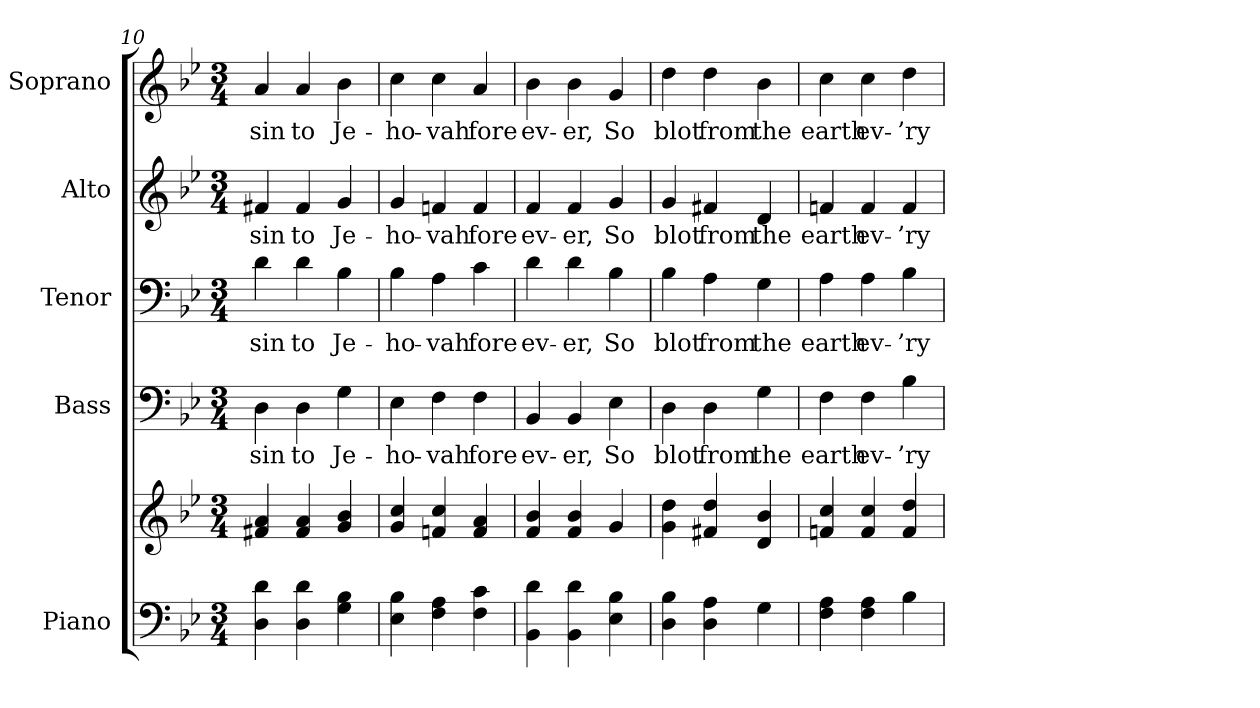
**kern	**kern	**kern	**text	**kern	**text	**kern	**text	**kern	**text
*part5	*part5	*part4	*part4	*part3	*part3	*part2	*part2	*part1	*part1
*staff6	*staff5	*staff4	*staff4	*staff3	*staff3	*staff2	*staff2	*staff1	*staff1
*I"Piano	*	*I"Bass	*	*I"Tenor	*	*I"Alto	*	*I"Soprano	*
*I'Pno.	*	*I'B.	*	*I'T.	*	*I'A.	*	*I'S.	*
*clefF4	*clefG2	*clefF4	*	*clefF4	*	*clefG2	*	*clefG2	*
*k[b-e-]	*k[b-e-]	*k[b-e-]	*	*k[b-e-]	*	*k[b-e-]	*	*k[b-e-]	*
*B-:	*B-:	*B-:	*	*B-:	*	*B-:	*	*B-:	*
*M3/4	*M3/4	*M3/4	*	*M3/4	*	*M3/4	*	*M3/4	*
=10	=10	=10	=10	=10	=10	=10	=10	=10	=10
!	!	!	!LO:LY:b:color=#000000	!	!	!	!	!	!
!	!	!	!	!	!LO:LY:b:color=#000000	!	!	!	!
!	!	!	!	!	!	!	!LO:LY:b:color=#000000	!	!
!	!	!	!	!	!	!	!	!	!LO:LY:b:color=#000000
4Di\ 4di	4f#Xi/ 4ai	4Di\	sin	4di\	sin	4f#Xi/	sin	4ai/	sin
!	!	!	!LO:LY:b:color=#000000	!	!	!	!	!	!
!	!	!	!	!	!LO:LY:b:color=#000000	!	!	!	!
!	!	!	!	!	!	!	!LO:LY:b:color=#000000	!	!
!	!	!	!	!	!	!	!	!	!LO:LY:b:color=#000000
4Di\ 4di	4f#i/ 4ai	4Di\	to	4di\	to	4f#i/	to	4ai/	to
!	!	!	!LO:LY:b:color=#000000	!	!	!	!	!	!
!	!	!	!	!	!LO:LY:b:color=#000000	!	!	!	!
!	!	!	!	!	!	!	!LO:LY:b:color=#000000	!	!
!	!	!	!	!	!	!	!	!	!LO:LY:b:color=#000000
4Gi\ 4B-i	4gi/ 4b-i	4Gi\	Je-	4B-i\	Je-	4gi/	Je-	4b-i\	Je-
=11	=11	=11	=11	=11	=11	=11	=11	=11	=11
!	!	!	!LO:LY:b:color=#000000	!	!	!	!	!	!
!	!	!	!	!	!LO:LY:b:color=#000000	!	!	!	!
!	!	!	!	!	!	!	!LO:LY:b:color=#000000	!	!
!	!	!	!	!	!	!	!	!	!LO:LY:b:color=#000000
4E-i\ 4B-i	4gi/ 4cci	4E-i\	-ho-	4B-i\	-ho-	4gi/	-ho-	4cci\	-ho-
!	!	!	!LO:LY:b:color=#000000	!	!	!	!	!	!
!	!	!	!	!	!LO:LY:b:color=#000000	!	!	!	!
!	!	!	!	!	!	!	!LO:LY:b:color=#000000	!	!
!	!	!	!	!	!	!	!	!	!LO:LY:b:color=#000000
4Fi\ 4Ai	4fni/ 4cci	4Fi\	-vah	4Ai\	-vah	4fni/	-vah	4cci\	-vah
!	!	!	!LO:LY:b:color=#000000	!	!	!	!	!	!
!	!	!	!	!	!LO:LY:b:color=#000000	!	!	!	!
!	!	!	!	!	!	!	!LO:LY:b:color=#000000	!	!
!	!	!	!	!	!	!	!	!	!LO:LY:b:color=#000000
4Fi\ 4ci	4fi/ 4ai	4Fi\	fore	4ci\	fore	4fi/	fore	4ai/	fore
=12	=12	=12	=12	=12	=12	=12	=12	=12	=12
!	!	!	!LO:LY:b:color=#000000	!	!	!	!	!	!
!	!	!	!	!	!LO:LY:b:color=#000000	!	!	!	!
!	!	!	!	!	!	!	!LO:LY:b:color=#000000	!	!
!	!	!	!	!	!	!	!	!	!LO:LY:b:color=#000000
4BB-i\ 4di	4fi/ 4b-i	4BB-i/	ev-	4di\	ev-	4fi/	ev-	4b-i\	ev-
!	!	!	!LO:LY:b:color=#000000	!	!	!	!	!	!
!	!	!	!	!	!LO:LY:b:color=#000000	!	!	!	!
!	!	!	!	!	!	!	!LO:LY:b:color=#000000	!	!
!	!	!	!	!	!	!	!	!	!LO:LY:b:color=#000000
4BB-i\ 4di	4fi/ 4b-i	4BB-i/	-er,	4di\	-er,	4fi/	-er,	4b-i\	-er,
!	!	!	!LO:LY:b:color=#000000	!	!	!	!	!	!
!	!	!	!	!	!LO:LY:b:color=#000000	!	!	!	!
!	!	!	!	!	!	!	!LO:LY:b:color=#000000	!	!
!	!	!	!	!	!	!	!	!	!LO:LY:b:color=#000000
4E-i\ 4B-i	4gi/	4E-i\	So	4B-i\	So	4gi/	So	4gi/	So
!!LO:LB:g=z
=13	=13	=13	=13	=13	=13	=13	=13	=13	=13
!	!	!	!LO:LY:b:color=#000000	!	!	!	!	!	!
!	!	!	!	!	!LO:LY:b:color=#000000	!	!	!	!
!	!	!	!	!	!	!	!LO:LY:b:color=#000000	!	!
!	!	!	!	!	!	!	!	!	!LO:LY:b:color=#000000
4Di\ 4B-i	4gi\ 4ddi	4Di\	blot	4B-i\	blot	4gi/	blot	4ddi\	blot
!	!	!	!LO:LY:b:color=#000000	!	!	!	!	!	!
!	!	!	!	!	!LO:LY:b:color=#000000	!	!	!	!
!	!	!	!	!	!	!	!LO:LY:b:color=#000000	!	!
!	!	!	!	!	!	!	!	!	!LO:LY:b:color=#000000
4Di\ 4Ai	4f#Xi/ 4ddi	4Di\	from	4Ai\	from	4f#Xi/	from	4ddi\	from
!	!	!	!LO:LY:b:color=#000000	!	!	!	!	!	!
!	!	!	!	!	!LO:LY:b:color=#000000	!	!	!	!
!	!	!	!	!	!	!	!LO:LY:b:color=#000000	!	!
!	!	!	!	!	!	!	!	!	!LO:LY:b:color=#000000
4Gi\	4di/ 4b-i	4Gi\	the	4Gi\	the	4di/	the	4b-i\	the
=14	=14	=14	=14	=14	=14	=14	=14	=14	=14
!	!	!	!LO:LY:b:color=#000000	!	!	!	!	!	!
!	!	!	!	!	!LO:LY:b:color=#000000	!	!	!	!
!	!	!	!	!	!	!	!LO:LY:b:color=#000000	!	!
!	!	!	!	!	!	!	!	!	!LO:LY:b:color=#000000
4Fi\ 4Ai	4fni/ 4cci	4Fi\	earth	4Ai\	earth	4fni/	earth	4cci\	earth
!	!	!	!LO:LY:b:color=#000000	!	!	!	!	!	!
!	!	!	!	!	!LO:LY:b:color=#000000	!	!	!	!
!	!	!	!	!	!	!	!LO:LY:b:color=#000000	!	!
!	!	!	!	!	!	!	!	!	!LO:LY:b:color=#000000
4Fi\ 4Ai	4fi/ 4cci	4Fi\	ev-	4Ai\	ev-	4fi/	ev-	4cci\	ev-
!	!	!	!LO:LY:b:color=#000000	!	!	!	!	!	!
!	!	!	!	!	!LO:LY:b:color=#000000	!	!	!	!
!	!	!	!	!	!	!	!LO:LY:b:color=#000000	!	!
!	!	!	!	!	!	!	!	!	!LO:LY:b:color=#000000
4B-i\	4fi/ 4ddi	4B-i\	-’ry	4B-i\	-’ry	4fi/	-’ry	4ddi\	-’ry
=	=	=	=	=	=	=	=	=	=
*-	*-	*-	*-	*-	*-	*-	*-	*-	*-
